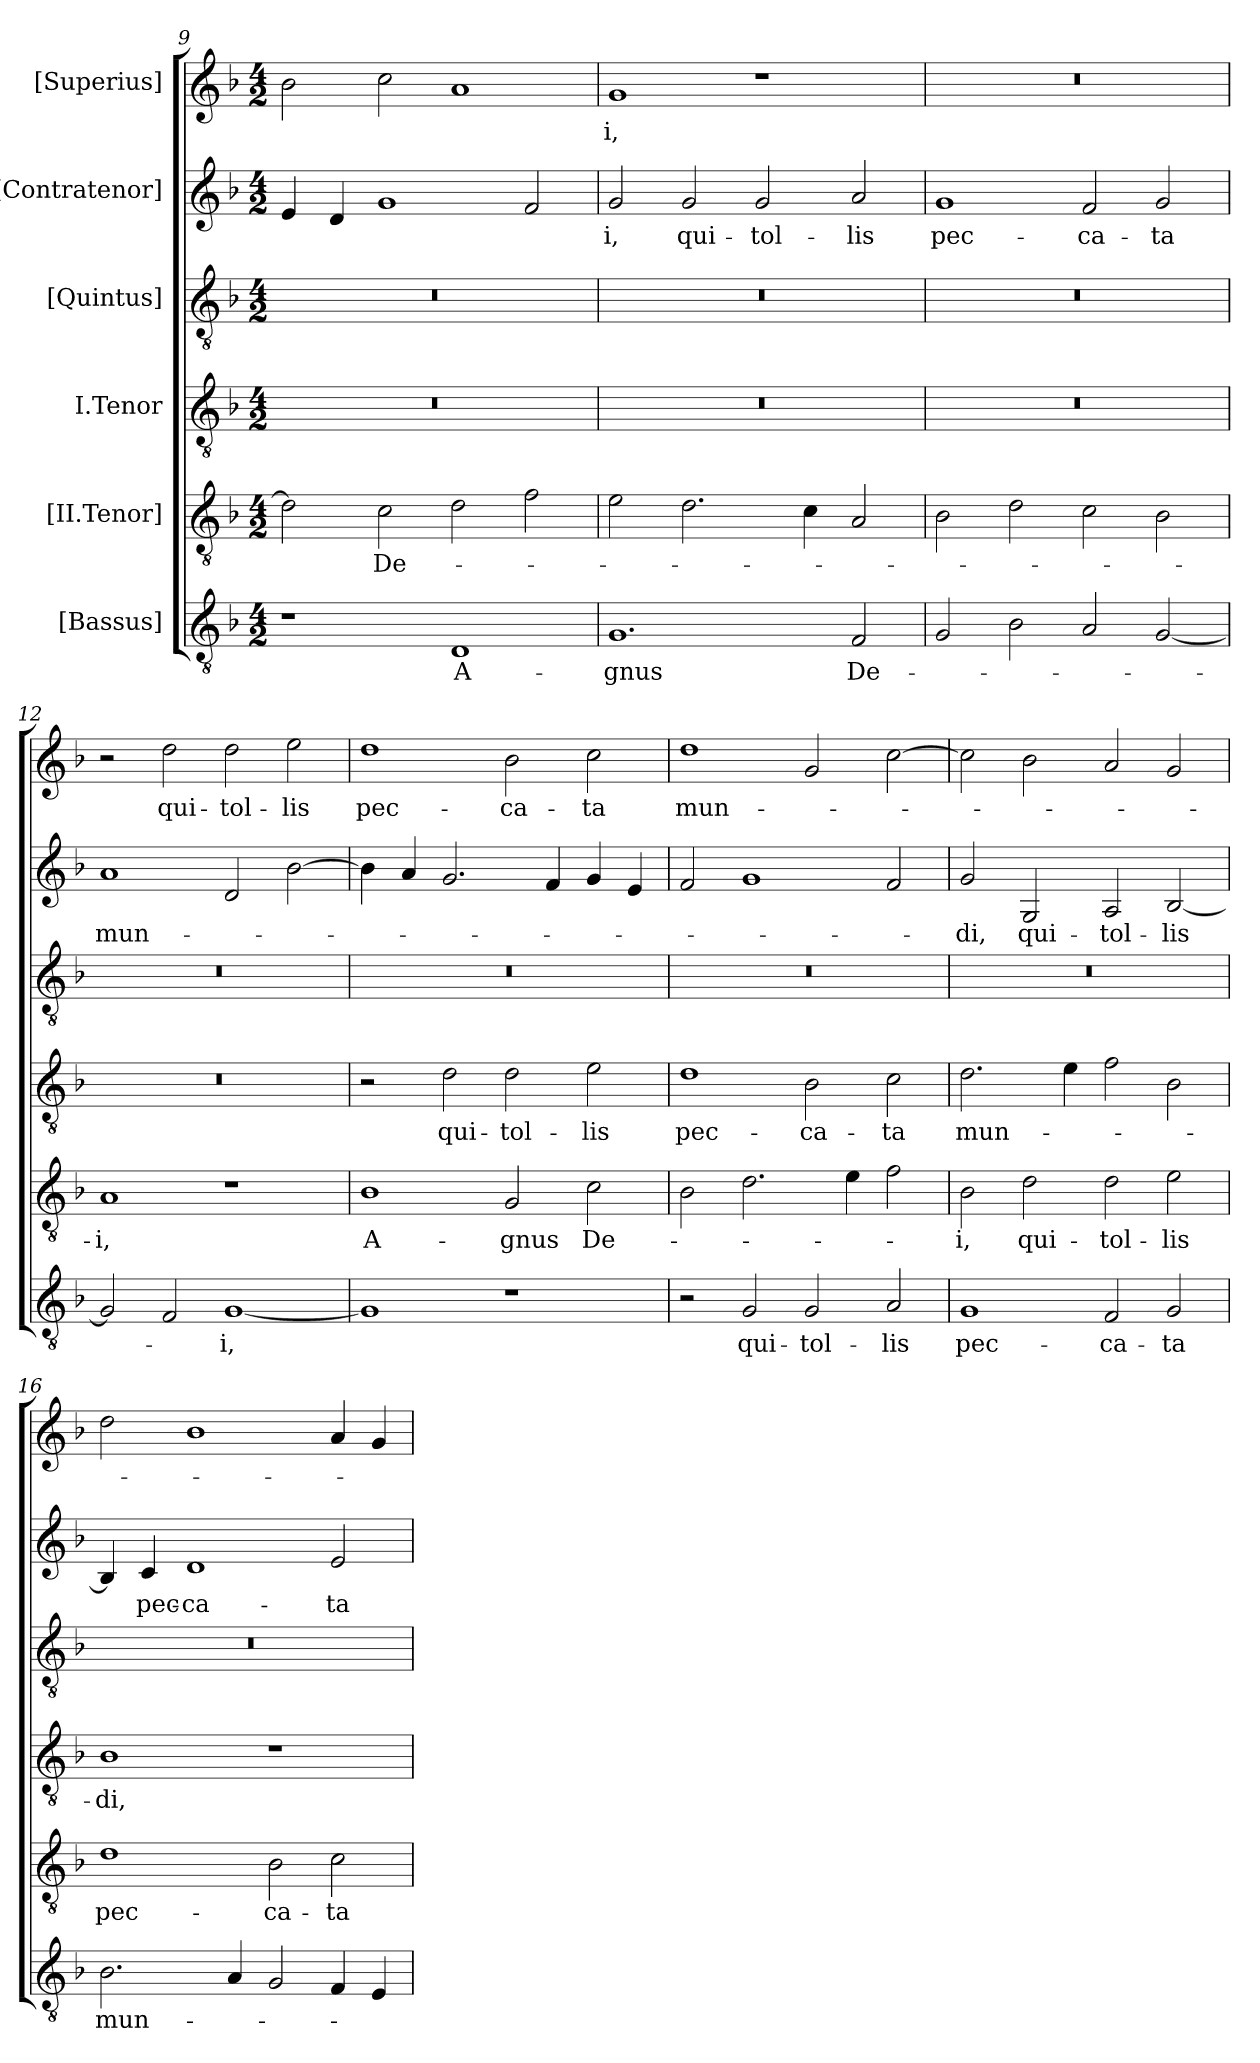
**kern	**text	**kern	**text	**kern	**text	**kern	**kern	**text	**kern	**text
*part6	*part6	*part5	*part5	*part4	*part4	*part3	*part2	*part2	*part1	*part1
*staff6	*staff6	*staff5	*staff5	*staff4	*staff4	*staff3	*staff2	*staff2	*staff1	*staff1
*I"[Bassus]	*	*I"[II.Tenor]	*	*I"I.Tenor	*	*I"[Quintus]	*I"[Contratenor]	*	*I"[Superius]	*
*clefGv2	*	*clefGv2	*	*clefGv2	*	*clefGv2	*clefG2	*	*clefG2	*
*k[b-]	*	*k[b-]	*	*k[b-]	*	*k[b-]	*k[b-]	*	*k[b-]	*
*M4/2	*	*M4/2	*	*M4/2	*	*M4/2	*M4/2	*	*M4/2	*
=9	=9	=9	=9	=9	=9	=9	=9	=9	=9	=9
1r	.	2d\]	.	0r	.	0r	4e/	.	2b-\	.
.	.	.	.	.	.	.	4d/	.	.	.
.	.	2c\	De-	.	.	.	1g/	.	2cc\	.
1D/	A-	2d\	.	.	.	.	.	.	1a/	.
.	.	2f\	.	.	.	.	2f/	.	.	.
=10	=10	=10	=10	=10	=10	=10	=10	=10	=10	=10
1.G/	-gnus	2e\	.	0r	.	0r	2g/	-i,	1g/	-i,
.	.	2.d\	.	.	.	.	2g/	qui-	.	.
.	.	.	.	.	.	.	2g/	tol-	1r	.
.	.	4c\	.	.	.	.	.	.	.	.
2F/	De-	2A/	.	.	.	.	2a/	-lis	.	.
=11	=11	=11	=11	=11	=11	=11	=11	=11	=11	=11
2G/	.	2B-\	.	0r	.	0r	1g/	pec-	0r	.
2B-\	.	2d\	.	.	.	.	.	.	.	.
2A/	.	2c\	.	.	.	.	2f/	-ca-	.	.
[2G/	.	2B-\	.	.	.	.	2g/	-ta	.	.
=12	=12	=12	=12	=12	=12	=12	=12	=12	=12	=12
2G/]	.	1A/	-i,	0r	.	0r	1a/	mun-	2r	.
2F/	.	.	.	.	.	.	.	.	2dd\	qui-
[1G/	-i,	1r	.	.	.	.	2d/	.	2dd\	tol-
.	.	.	.	.	.	.	[2b-\	.	2ee\	-lis
=13	=13	=13	=13	=13	=13	=13	=13	=13	=13	=13
1G/]	.	1B-\	A-	2r	.	0r	4b-\]	.	1dd\	pec-
.	.	.	.	.	.	.	4a/	.	.	.
.	.	.	.	2d\	qui-	.	2.g/	.	.	.
1r	.	2G/	-gnus	2d\	tol-	.	.	.	2b-\	-ca-
.	.	.	.	.	.	.	4f/	.	.	.
.	.	2c\	De-	2e\	-lis	.	4g/	.	2cc\	-ta
.	.	.	.	.	.	.	4e/	.	.	.
=14	=14	=14	=14	=14	=14	=14	=14	=14	=14	=14
2r	.	2B-\	.	1d\	pec-	0r	2f/	.	1dd\	mun-
2G/	qui-	2.d\	.	.	.	.	1g/	.	.	.
2G/	tol-	.	.	2B-\	-ca-	.	.	.	2g/	.
.	.	4e\	.	.	.	.	.	.	.	.
2A/	-lis	2f\	.	2c\	-ta	.	2f/	.	[2cc\	.
=15	=15	=15	=15	=15	=15	=15	=15	=15	=15	=15
1G/	pec-	2B-\	-i,	2.d\	mun-	0r	2g/	-di,	2cc\]	.
.	.	2d\	qui-	.	.	.	2G/	qui-	2b-\	.
.	.	.	.	4e\	.	.	.	.	.	.
2F/	-ca-	2d\	tol-	2f\	.	.	2A/	tol-	2a/	.
2G/	-ta	2e\	-lis	2B-\	.	.	[2B-/	-lis	2g/	.
=16	=16	=16	=16	=16	=16	=16	=16	=16	=16	=16
2.B-\	mun-	1d\	pec-	1B-\	-di,	0r	4B-/]	.	2dd\	.
.	.	.	.	.	.	.	4c/	pec-	.	.
.	.	.	.	.	.	.	1d/	-ca-	1b-\	.
4A/	.	.	.	.	.	.	.	.	.	.
2G/	.	2B-\	-ca-	1r	.	.	.	.	.	.
4F/	.	2c\	-ta	.	.	.	2e/	-ta	4a/	.
4E/	.	.	.	.	.	.	.	.	4g/	.
=	=	=	=	=	=	=	=	=	=	=
*-	*-	*-	*-	*-	*-	*-	*-	*-	*-	*-
